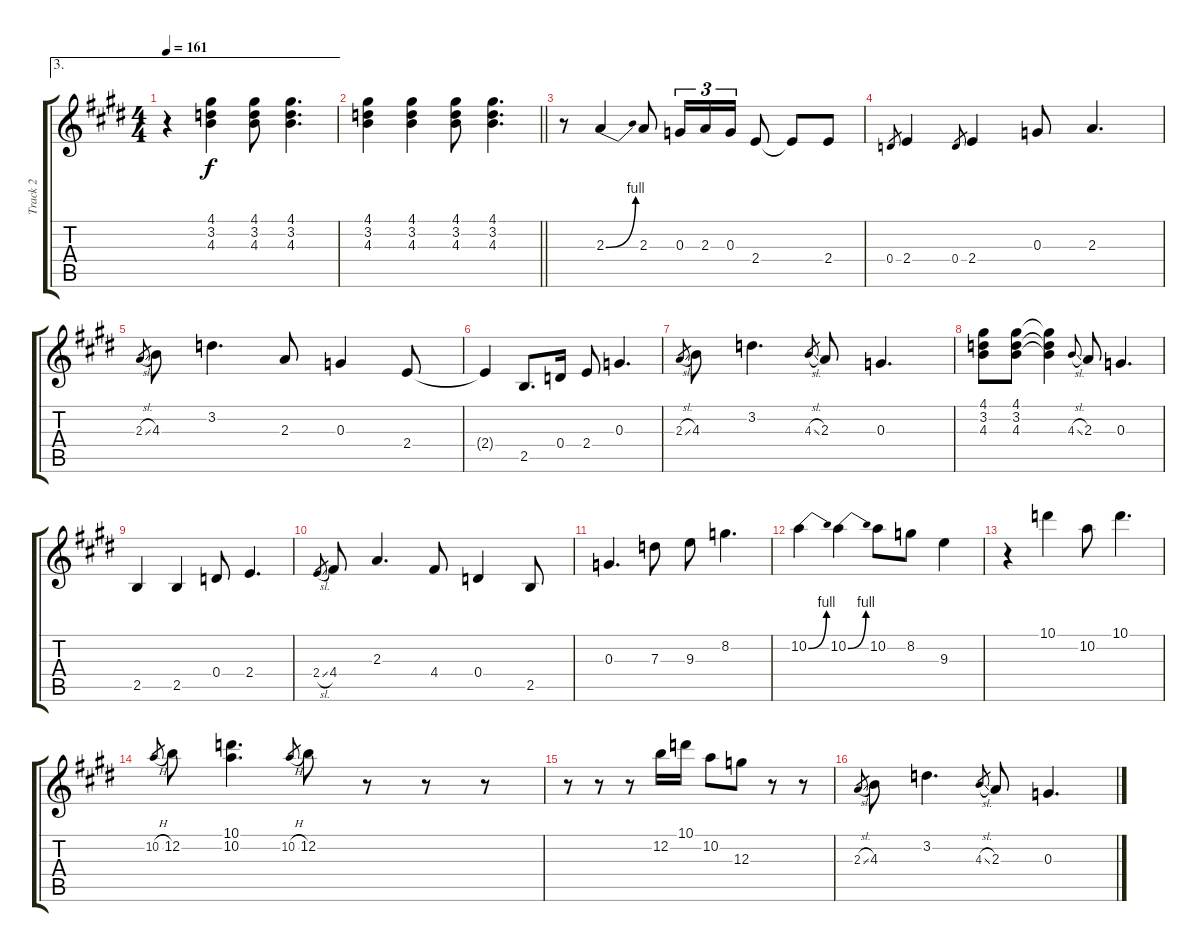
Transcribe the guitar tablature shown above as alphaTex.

\track ("Track 2" "Track 2") {instrument electricguitarclean}
\staff {score tabs}
\tuning (E4 B3 G3 D3 A2 E2) {hide}
\ae 3
\ts (4 4)
\tempo 161
\clef g2
\ks e
r.4{dy f volume 12} (4.1 3.2 4.3).4 (4.1 3.2 4.3).8 (4.1 3.2 4.3).4{d} |
\barLineRight lightlight
(4.1 3.2 4.3).4 (4.1 3.2 4.3).4 (4.1 3.2 4.3).8 (4.1 3.2 4.3).4{d} |
r.8{volume 16 balance 8 instrument electricguitarclean} 2.3{be (bend 0 0 60 4)}.4{volume 16} 2.3.8 0.3.16{tu (3 2)} 2.3.16{tu (3 2)} 0.3.16{tu (3 2)} 2.4.8 2.4{t}.8 2.4.8 |
0.4.8{gr} 2.4.4 0.4.8{gr} 2.4.4 0.3.8 2.3.4{d} |
2.3{sl}.8{gr} 4.3.8 3.2.4{d} 2.3.8 0.3.4 2.4.8 |
2.4{t}.4 2.5.8{d} 0.4.16 2.4.8 0.3.4{d} |
2.3{sl}.8{gr} 4.3.8 3.2.4{d} 4.3{sl}.8{gr} 2.3.8 0.3.4{d} |
(4.1 3.2 4.3).8 (4.1 3.2 4.3).8 (4.1{t} 3.2{t} 4.3{t}).4 4.3{sl}.8{gr onbeat} 2.3.8 0.3.4{d} |
2.5.4 2.5.4 0.4.8 2.4.4{d} |
2.4{sl}.8{gr} 4.4.8 2.3.4{d} 4.4.8 0.4.4 2.5.8 |
0.3.4{d} 7.3.8 9.3.8 8.2.4{d} |
10.2{be (bend 0 0 60 4)}.4 10.2{be (bend 0 0 60 4)}.4 10.2.8 8.2.8 9.3.4 |
r.4 10.1.4 10.2.8 10.1.4{d} |
10.2{h}.8{gr} 12.2.8 (10.1 10.2).4{d} 10.2{h}.8{gr} 12.2.8 r.8 r.8 r.8 |
r.8 r.8 r.8 12.2.16 10.1.16 10.2.8 12.3.8 r.8 r.8 |
2.3{sl}.8{gr} 4.3.8 3.2.4{d} 4.3{sl}.8{gr} 2.3.8 0.3.4{d}
